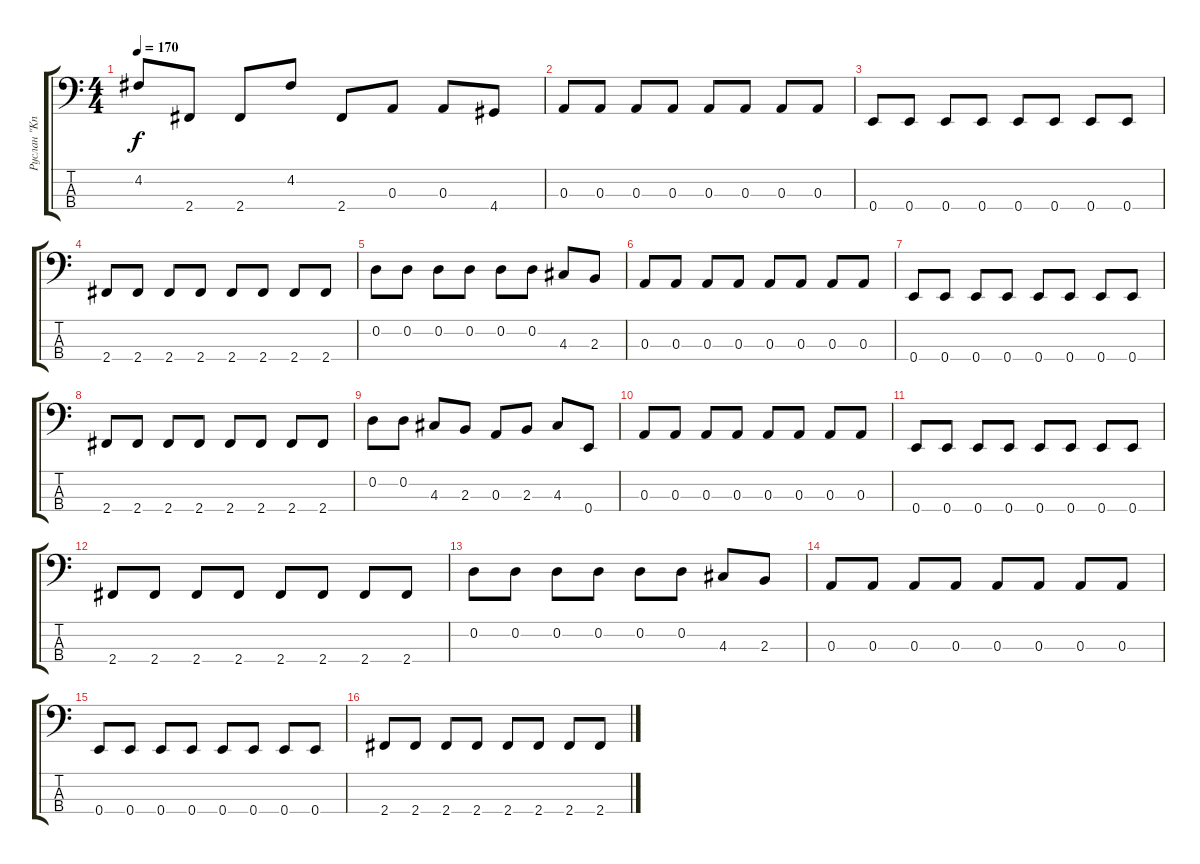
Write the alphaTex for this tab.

\track ("Руслан \"Kniaz\"" "Руслан \"Kn") {instrument electricbassfinger}
\staff {score tabs}
\tuning (G2 D2 A1 E1) {hide}
\ts (4 4)
\tempo 170
\clef f4
\ks c
4.2.8{dy f} 2.4.8 2.4.8 4.2.8 2.4.8 0.3.8 0.3.8 4.4.8 |
0.3.8 0.3.8 0.3.8 0.3.8 0.3.8 0.3.8 0.3.8 0.3.8 |
0.4.8 0.4.8 0.4.8 0.4.8 0.4.8 0.4.8 0.4.8 0.4.8 |
2.4.8 2.4.8 2.4.8 2.4.8 2.4.8 2.4.8 2.4.8 2.4.8 |
0.2.8 0.2.8 0.2.8 0.2.8 0.2.8 0.2.8 4.3.8 2.3.8 |
0.3.8 0.3.8 0.3.8 0.3.8 0.3.8 0.3.8 0.3.8 0.3.8 |
0.4.8 0.4.8 0.4.8 0.4.8 0.4.8 0.4.8 0.4.8 0.4.8 |
2.4.8 2.4.8 2.4.8 2.4.8 2.4.8 2.4.8 2.4.8 2.4.8 |
0.2.8 0.2.8 4.3.8 2.3.8 0.3.8 2.3.8 4.3.8 0.4.8 |
0.3.8 0.3.8 0.3.8 0.3.8 0.3.8 0.3.8 0.3.8 0.3.8 |
0.4.8 0.4.8 0.4.8 0.4.8 0.4.8 0.4.8 0.4.8 0.4.8 |
2.4.8 2.4.8 2.4.8 2.4.8 2.4.8 2.4.8 2.4.8 2.4.8 |
0.2.8 0.2.8 0.2.8 0.2.8 0.2.8 0.2.8 4.3.8 2.3.8 |
0.3.8 0.3.8 0.3.8 0.3.8 0.3.8 0.3.8 0.3.8 0.3.8 |
0.4.8 0.4.8 0.4.8 0.4.8 0.4.8 0.4.8 0.4.8 0.4.8 |
2.4.8 2.4.8 2.4.8 2.4.8 2.4.8 2.4.8 2.4.8 2.4.8
